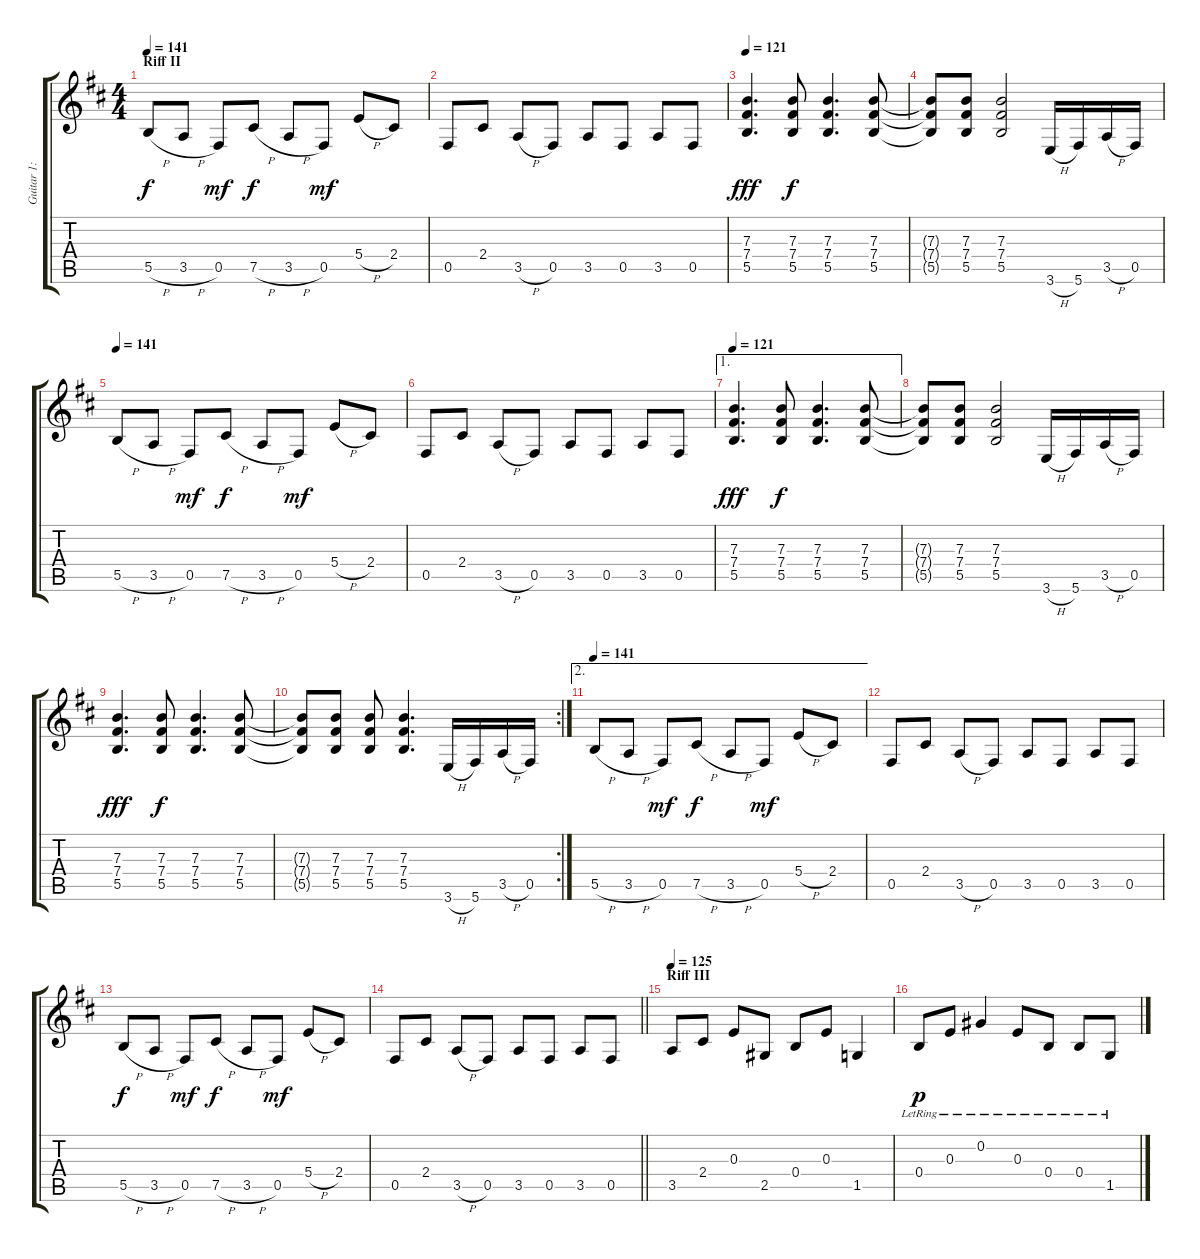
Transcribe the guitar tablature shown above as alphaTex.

\track ("Guitar 1: Tony" "Guitar 1: ") {instrument distortionguitar}
\staff {score tabs}
\tuning (Db4 Ab3 E3 B2 Gb2 Db2) {hide}
\ts (4 4)
\section ("" "Riff II")
\tempo 141
\clef g2
\ks d
5.5{h}.8{dy f} 3.5{h}.8 0.5.8{dy mf} 7.5{h}.8{dy f} 3.5{h}.8 0.5.8{dy mf} 5.4{h}.8 2.4.8 |
0.5.8 2.4.8 3.5{h}.8 0.5.8 3.5.8 0.5.8 3.5.8 0.5.8 |
\tempo 121
(7.3 7.4 5.5).4{d dy fff} (7.3 7.4 5.5).8{dy f} (7.3 7.4 5.5).4{d} (7.3 7.4 5.5).8 |
(7.3{t} 7.4{t} 5.5{t}).8 (7.3 7.4 5.5).8 (7.3 7.4 5.5).2 3.6{h}.16 5.6.16 3.5{h}.16 0.5.16 |
\tempo 141
5.5{h}.8 3.5{h}.8 0.5.8{dy mf} 7.5{h}.8{dy f} 3.5{h}.8 0.5.8{dy mf} 5.4{h}.8 2.4.8 |
0.5.8 2.4.8 3.5{h}.8 0.5.8 3.5.8 0.5.8 3.5.8 0.5.8 |
\ae 1
\tempo 121
(7.3 7.4 5.5).4{d dy fff} (7.3 7.4 5.5).8{dy f} (7.3 7.4 5.5).4{d} (7.3 7.4 5.5).8 |
(7.3{t} 7.4{t} 5.5{t}).8 (7.3 7.4 5.5).8 (7.3 7.4 5.5).2 3.6{h}.16 5.6.16 3.5{h}.16 0.5.16 |
(7.3 7.4 5.5).4{d dy fff} (7.3 7.4 5.5).8{dy f} (7.3 7.4 5.5).4{d} (7.3 7.4 5.5).8 |
\rc 2
(7.3{t} 7.4{t} 5.5{t}).8 (7.3 7.4 5.5).8 (7.3 7.4 5.5).8 (7.3 7.4 5.5).4{d} 3.6{h}.16 5.6.16 3.5{h}.16 0.5.16 |
\ae 2
\tempo 141
5.5{h}.8 3.5{h}.8 0.5.8{dy mf} 7.5{h}.8{dy f} 3.5{h}.8 0.5.8{dy mf} 5.4{h}.8 2.4.8 |
0.5.8 2.4.8 3.5{h}.8 0.5.8 3.5.8 0.5.8 3.5.8 0.5.8 |
5.5{h}.8{dy f} 3.5{h}.8 0.5.8{dy mf} 7.5{h}.8{dy f} 3.5{h}.8 0.5.8{dy mf} 5.4{h}.8 2.4.8 |
\barLineRight lightlight
0.5.8 2.4.8 3.5{h}.8 0.5.8 3.5.8 0.5.8 3.5.8 0.5.8 |
\section ("" "Riff III")
\tempo 125
3.5.8 2.4.8 0.3.8 2.5.8 0.4.8 0.3.8 1.5.4 |
0.4{lr}.8{dy p} 0.3{lr}.8 0.2{lr}.4 0.3{lr}.8 0.4{lr}.8 0.4{lr}.8 1.5{lr}.8
